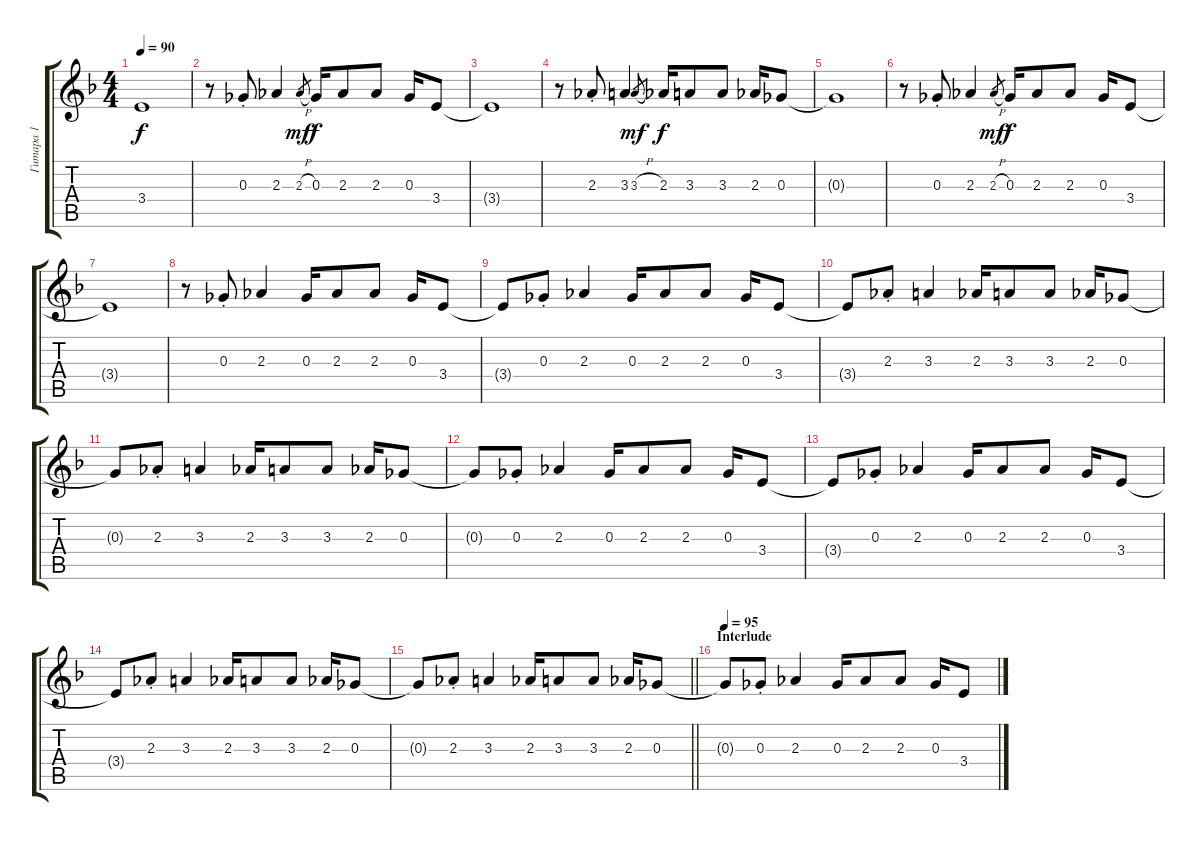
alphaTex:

\track ("Гитара 1" "Гитара 1") {instrument distortionguitar}
\staff {score tabs}
\tuning (Eb4 Bb3 Gb3 Db3 Ab2 Eb2) {hide}
\ts (4 4)
\tempo 90
\clef g2
\ks dminor
3.4{t}.1{dy f} |
r.8 0.3{st}.8 2.3.4 2.3{h}.8{gr dy mf} 0.3.16{dy f} 2.3.8 2.3.8 0.3.16 3.4.8 |
3.4{t}.1 |
r.8 2.3{st}.8 3.3.4 3.3{h}.8{gr dy mf} 2.3.16{dy f} 3.3.8 3.3.8 2.3.16 0.3.8 |
0.3{t}.1 |
r.8 0.3{st}.8 2.3.4 2.3{h}.8{gr dy mf} 0.3.16{dy f} 2.3.8 2.3.8 0.3.16 3.4.8 |
3.4{t}.1 |
r.8 0.3{st}.8 2.3.4 0.3.16 2.3.8 2.3.8 0.3.16 3.4.8 |
3.4{t}.8 0.3{st}.8 2.3.4 0.3.16 2.3.8 2.3.8 0.3.16 3.4.8 |
3.4{t}.8 2.3{st}.8 3.3.4 2.3.16 3.3.8 3.3.8 2.3.16 0.3.8 |
0.3{t}.8 2.3{st}.8 3.3.4 2.3.16 3.3.8 3.3.8 2.3.16 0.3.8 |
0.3{t}.8 0.3{st}.8 2.3.4 0.3.16 2.3.8 2.3.8 0.3.16 3.4.8 |
3.4{t}.8 0.3{st}.8 2.3.4 0.3.16 2.3.8 2.3.8 0.3.16 3.4.8 |
3.4{t}.8 2.3{st}.8 3.3.4 2.3.16 3.3.8 3.3.8 2.3.16 0.3.8 |
\barLineRight lightlight
0.3{t}.8 2.3{st}.8 3.3.4 2.3.16 3.3.8 3.3.8 2.3.16 0.3.8 |
\section ("" "Interlude")
\tempo 95
0.3{t}.8 0.3{st}.8 2.3.4 0.3.16 2.3.8 2.3.8 0.3.16 3.4.8
